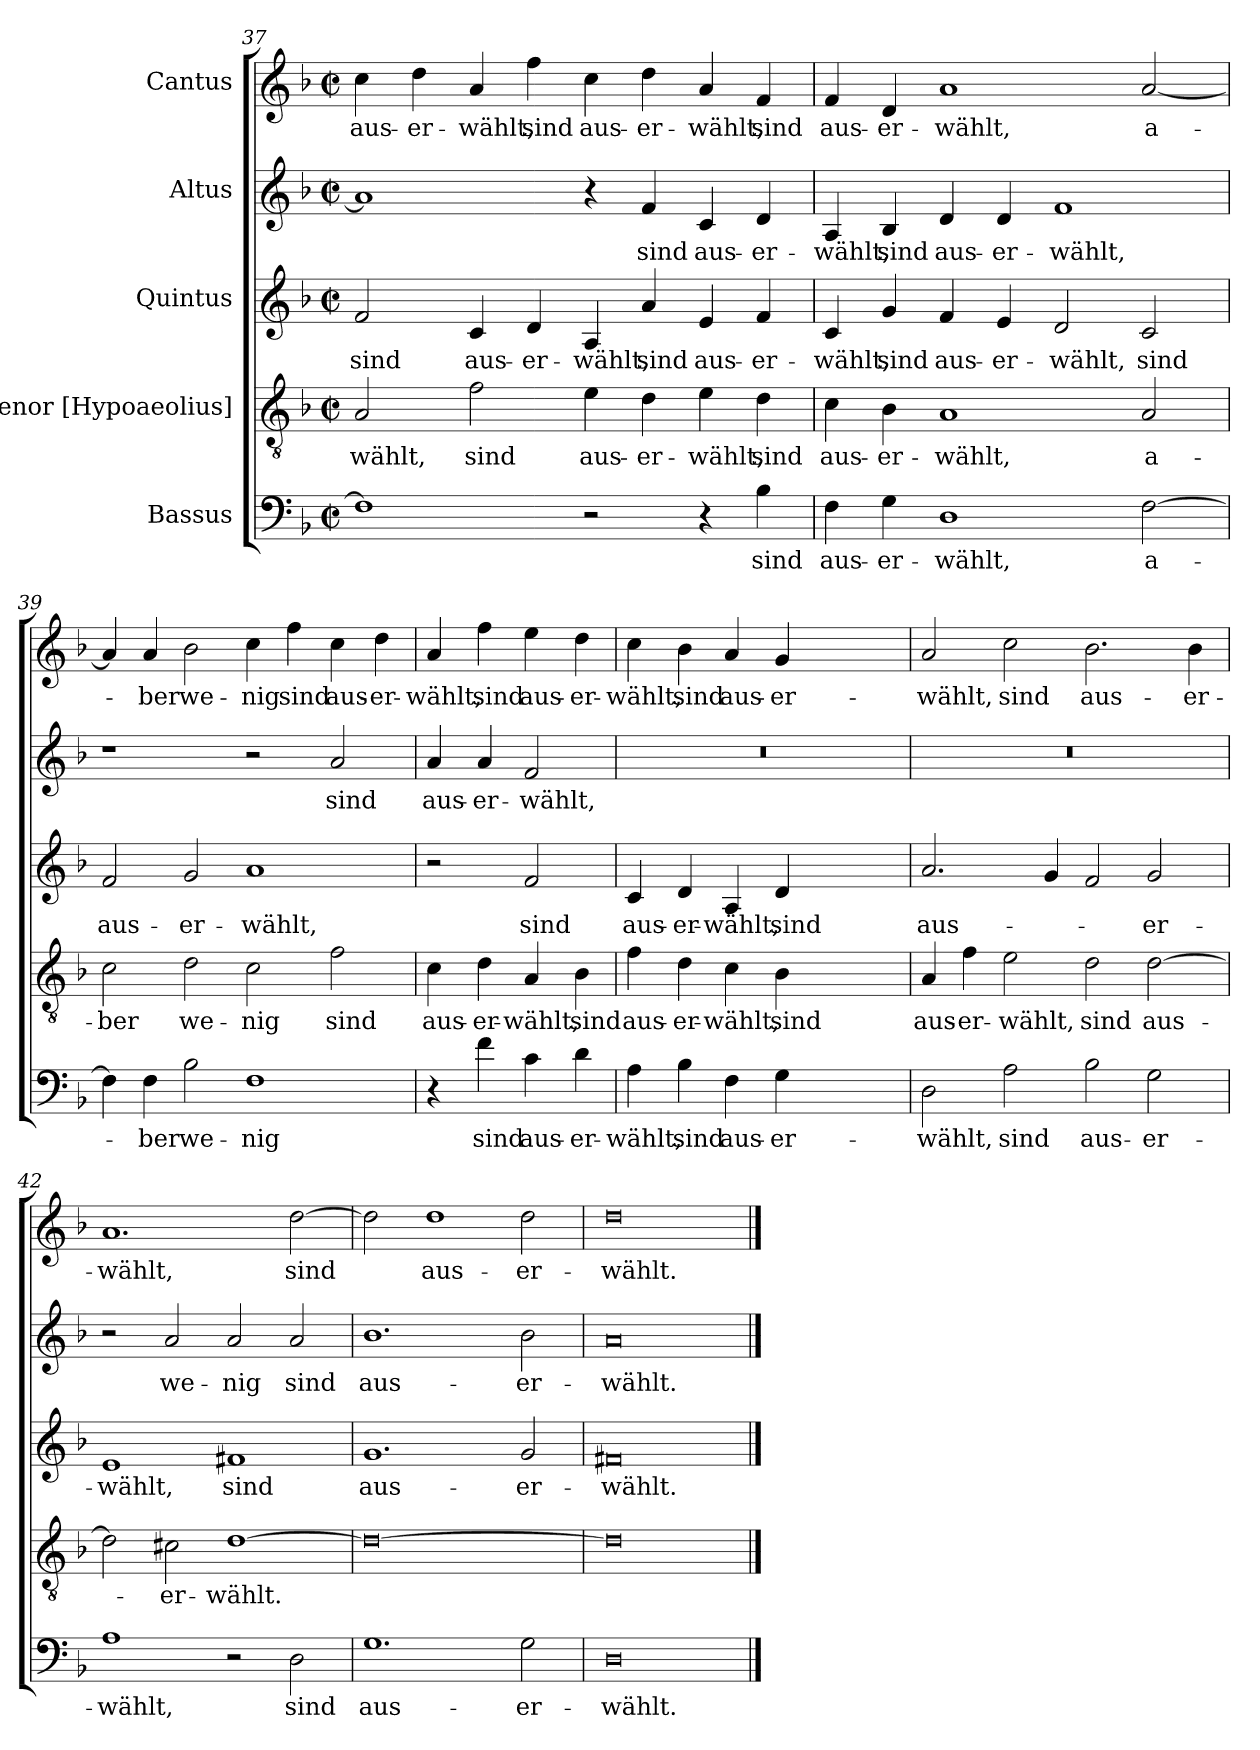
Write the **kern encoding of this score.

**kern	**text	**kern	**text	**kern	**text	**kern	**text	**kern	**text
*part5	*part5	*part4	*part4	*part3	*part3	*part2	*part2	*part1	*part1
*staff5	*staff5	*staff4	*staff4	*staff3	*staff3	*staff2	*staff2	*staff1	*staff1
*I"Bassus	*	*I"Tenor [Hypoaeolius]	*	*I"Quintus	*	*I"Altus	*	*I"Cantus	*
*clefF4	*	*clefGv2	*	*clefG2	*	*clefG2	*	*clefG2	*
*k[b-]	*	*k[b-]	*	*k[b-]	*	*k[b-]	*	*k[b-]	*
*M4/2	*	*M4/2	*	*M4/2	*	*M4/2	*	*M4/2	*
*met(c|)	*	*met(c|)	*	*met(c|)	*	*met(c|)	*	*met(c|)	*
=37	=37	=37	=37	=37	=37	=37	=37	=37	=37
!	!	!	!LO:LY:b	!	!LO:LY:b	!	!	!	!LO:LY:b
1F]	.	2A/	-wählt,	2f/	sind	1a]	.	4cc\	aus-
!	!	!	!	!	!	!	!	!	!LO:LY:b
.	.	.	.	.	.	.	.	4dd\	-er-
!	!	!	!LO:LY:b	!	!LO:LY:b	!	!	!	!LO:LY:b
.	.	2f\	sind	4c/	aus-	.	.	4a/	-wählt,
!	!	!	!	!	!LO:LY:b	!	!	!	!LO:LY:b
.	.	.	.	4d/	-er-	.	.	4ff\	sind
!	!	!	!LO:LY:b	!	!LO:LY:b	!	!	!	!LO:LY:b
2r	.	4e\	aus-	4A/	-wählt,	4r	.	4cc\	aus-
!	!	!	!LO:LY:b	!	!LO:LY:b	!	!LO:LY:b	!	!LO:LY:b
.	.	4d\	-er-	4a/	sind	4f/	sind	4dd\	-er-
!	!	!	!LO:LY:b	!	!LO:LY:b	!	!LO:LY:b	!	!LO:LY:b
4r	.	4e\	-wählt,	4e/	aus-	4c/	aus-	4a/	-wählt,
!	!LO:LY:b	!	!LO:LY:b	!	!LO:LY:b	!	!LO:LY:b	!	!LO:LY:b
4B-\	sind	4d\	sind	4f/	-er-	4d/	-er-	4f/	sind
!!LO:PB:g=z
=38	=38	=38	=38	=38	=38	=38	=38	=38	=38
!	!LO:LY:b	!	!LO:LY:b	!	!LO:LY:b	!	!LO:LY:b	!	!LO:LY:b
4F\	aus-	4c\	aus-	4c/	-wählt,	4A/	-wählt,	4f/	aus-
!	!LO:LY:b	!	!LO:LY:b	!	!LO:LY:b	!	!LO:LY:b	!	!LO:LY:b
4G\	-er-	4B-\	-er-	4g/	sind	4B-/	sind	4d/	-er-
!	!LO:LY:b	!	!LO:LY:b	!	!LO:LY:b	!	!LO:LY:b	!	!LO:LY:b
1D	-wählt,	1A	-wählt,	4f/	aus-	4d/	aus-	1a	-wählt,
!	!	!	!	!	!LO:LY:b	!	!LO:LY:b	!	!
.	.	.	.	4e/	-er-	4d/	-er-	.	.
!	!	!	!	!	!LO:LY:b	!	!LO:LY:b	!	!
.	.	.	.	2d/	-wählt,	1f	-wählt,	.	.
!	!LO:LY:b	!	!LO:LY:b	!	!LO:LY:b	!	!	!	!LO:LY:b
[2F\	a-	2A/	a-	2c/	sind	.	.	[2a/	a-
=39	=39	=39	=39	=39	=39	=39	=39	=39	=39
!	!	!	!LO:LY:b	!	!LO:LY:b	!	!	!	!
4F\]	.	2c\	-ber	2f/	aus-	1r	.	4a/]	.
!	!LO:LY:b	!	!	!	!	!	!	!	!LO:LY:b
4F\	-ber	.	.	.	.	.	.	4a/	-ber
!	!LO:LY:b	!	!LO:LY:b	!	!LO:LY:b	!	!	!	!LO:LY:b
2B-\	we-	2d\	we-	2g/	-er-	.	.	2b-\	we-
!	!LO:LY:b	!	!LO:LY:b	!	!LO:LY:b	!	!	!	!LO:LY:b
1F	-nig	2c\	-nig	1a	-wählt,	2r	.	4cc\	-nig
!	!	!	!	!	!	!	!	!	!LO:LY:b
.	.	.	.	.	.	.	.	4ff\	sind
!	!	!	!LO:LY:b	!	!	!	!LO:LY:b	!	!LO:LY:b
.	.	2f\	sind	.	.	2a/	sind	4cc\	aus-
!	!	!	!	!	!	!	!	!	!LO:LY:b
.	.	.	.	.	.	.	.	4dd\	-er-
=40	=40	=40	=40	=40	=40	=40	=40	=40	=40
!	!	!	!LO:LY:b	!	!	!	!LO:LY:b	!	!LO:LY:b
4r	.	4c\	aus-	2r	.	4a/	aus-	4a/	wählt,
!	!LO:LY:b	!	!LO:LY:b	!	!	!	!LO:LY:b	!	!LO:LY:b
4f\	sind	4d\	-er-	.	.	4a/	-er-	4ff\	sind
!	!LO:LY:b	!	!LO:LY:b	!	!LO:LY:b	!	!LO:LY:b	!	!LO:LY:b
4c\	aus-	4A/	-wählt,	2f/	sind	2f/	-wählt,	4ee\	aus-
!	!LO:LY:b	!	!LO:LY:b	!	!	!	!	!	!LO:LY:b
4d\	-er-	4B-\	sind	.	.	.	.	4dd\	-er-
!!LO:LB:g=z
=40X1	=40X1	=40X1	=40X1	=40X1	=40X1	=40X1	=40X1	=40X1	=40X1
!	!LO:LY:b	!	!LO:LY:b	!	!LO:LY:b	!	!	!	!LO:LY:b
4A\	-wählt,	4f\	aus-	4c/	aus-	0r	.	4cc\	-wählt,
!	!LO:LY:b	!	!LO:LY:b	!	!LO:LY:b	!	!	!	!LO:LY:b
4B-\	sind	4d\	-er-	4d/	-er-	.	.	4b-\	sind
!	!LO:LY:b	!	!LO:LY:b	!	!LO:LY:b	!	!	!	!LO:LY:b
4F\	aus-	4c\	-wählt,	4A/	-wählt,	.	.	4a/	aus-
!	!LO:LY:b	!	!LO:LY:b	!	!LO:LY:b	!	!	!	!LO:LY:b
4G\	-er-	4B-\	sind	4d/	sind	.	.	4g/	-er-
1ryy	.	1ryy	.	1ryy	.	.	.	1ryy	.
=41	=41	=41	=41	=41	=41	=41	=41	=41	=41
!	!LO:LY:b	!	!LO:LY:b	!	!LO:LY:b	!	!	!	!LO:LY:b
2D\	-wählt,	4A/	aus-	2.a/	aus-	0r	.	2a/	-wählt,
!	!	!	!LO:LY:b	!	!	!	!	!	!
.	.	4f\	-er-	.	.	.	.	.	.
!	!LO:LY:b	!	!LO:LY:b	!	!	!	!	!	!LO:LY:b
2A\	sind	2e\	-wählt,	.	.	.	.	2cc\	sind
.	.	.	.	4g/	.	.	.	.	.
!	!LO:LY:b	!	!LO:LY:b	!	!	!	!	!	!LO:LY:b
2B-\	aus-	2d\	sind	2f/	.	.	.	2.b-\	aus-
!	!LO:LY:b	!	!LO:LY:b	!	!LO:LY:b	!	!	!	!
2G\	-er-	[2d\	aus-	2g/	er-	.	.	.	.
!	!	!	!	!	!	!	!	!	!LO:LY:b
.	.	.	.	.	.	.	.	4b-\	-er-
=42	=42	=42	=42	=42	=42	=42	=42	=42	=42
!	!LO:LY:b	!	!	!	!LO:LY:b	!	!	!	!LO:LY:b
1A	-wählt,	2d\]	.	1e	-wählt,	2r	.	1.a	-wählt,
!	!	!	!LO:LY:b	!	!	!	!LO:LY:b	!	!
.	.	2c#X\	-er-	.	.	2a/	we-	.	.
!	!	!	!LO:LY:b	!	!LO:LY:b	!	!LO:LY:b	!	!
2r	.	[1d	-wählt.	1f#X	sind	2a/	-nig	.	.
!	!LO:LY:b	!	!	!	!	!	!LO:LY:b	!	!LO:LY:b
2D\	sind	.	.	.	.	2a/	sind	[2dd\	sind
=43	=43	=43	=43	=43	=43	=43	=43	=43	=43
!	!LO:LY:b	!	!	!	!LO:LY:b	!	!LO:LY:b	!	!
1.G	aus-	0d_	.	1.g	aus-	1.b-	aus-	2dd\]	.
!	!	!	!	!	!	!	!	!	!LO:LY:b
.	.	.	.	.	.	.	.	1dd	aus-
!	!LO:LY:b	!	!	!	!LO:LY:b	!	!LO:LY:b	!	!LO:LY:b
2G\	-er-	.	.	2g/	-er-	2b-\	-er-	2dd\	-er-
=44	=44	=44	=44	=44	=44	=44	=44	=44	=44
!	!LO:LY:b	!	!	!	!LO:LY:b	!	!LO:LY:b	!	!LO:LY:b
0D	-wählt.	0d]	.	0f#X	-wählt.	0a	-wählt.	0dd	-wählt.
==	==	==	==	==	==	==	==	==	==
*-	*-	*-	*-	*-	*-	*-	*-	*-	*-
